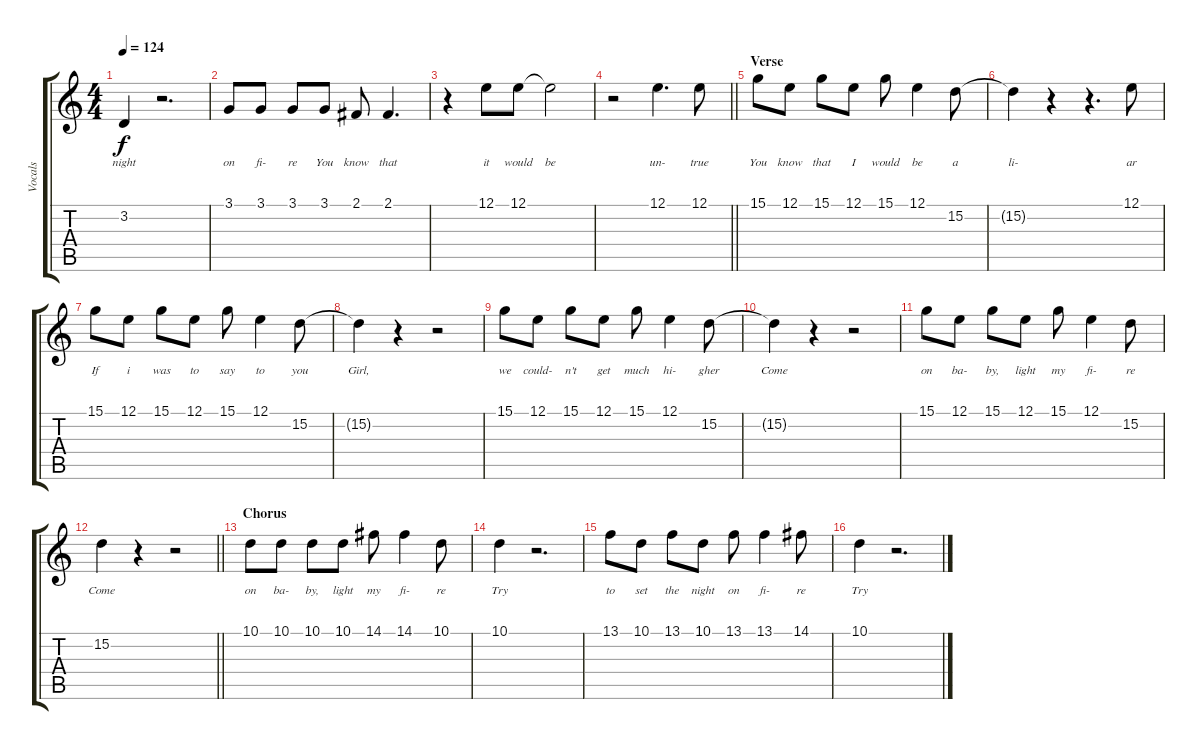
\track ("Vocals" "Vocals") {instrument bassoon}
\staff {score tabs}
\tuning (E4 B3 G3 D3 A2 E2) {hide}
\ts (4 4)
\tempo 124
\clef g2
\ks c
3.2.4{lyrics (0 "night") lyrics (1 "") lyrics (2 "") lyrics (3 "") lyrics (4 "") dy f} r.2{d} |
3.1.8{lyrics (0 "on") lyrics (1 "") lyrics (2 "") lyrics (3 "") lyrics (4 "")} 3.1.8{lyrics (0 "fi-") lyrics (1 "") lyrics (2 "") lyrics (3 "") lyrics (4 "")} 3.1.8{lyrics (0 "re") lyrics (1 "") lyrics (2 "") lyrics (3 "") lyrics (4 "")} 3.1.8{lyrics (0 "You") lyrics (1 "") lyrics (2 "") lyrics (3 "") lyrics (4 "")} 2.1.8{lyrics (0 "know") lyrics (1 "") lyrics (2 "") lyrics (3 "") lyrics (4 "")} 2.1.4{d lyrics (0 "that") lyrics (1 "") lyrics (2 "") lyrics (3 "") lyrics (4 "")} |
r.4 12.1.8{lyrics (0 "it") lyrics (1 "") lyrics (2 "") lyrics (3 "") lyrics (4 "")} 12.1.8{lyrics (0 "would") lyrics (1 "") lyrics (2 "") lyrics (3 "") lyrics (4 "")} 12.1{t}.2{lyrics (0 "be") lyrics (1 "") lyrics (2 "") lyrics (3 "") lyrics (4 "")} |
\barLineRight lightlight
r.2 12.1.4{d lyrics (0 "un-") lyrics (1 "") lyrics (2 "") lyrics (3 "") lyrics (4 "")} 12.1.8{lyrics (0 "true") lyrics (1 "") lyrics (2 "") lyrics (3 "") lyrics (4 "")} |
\section ("" "Verse")
15.1.8{lyrics (0 "You") lyrics (1 "") lyrics (2 "") lyrics (3 "") lyrics (4 "")} 12.1.8{lyrics (0 "know") lyrics (1 "") lyrics (2 "") lyrics (3 "") lyrics (4 "")} 15.1.8{lyrics (0 "that") lyrics (1 "") lyrics (2 "") lyrics (3 "") lyrics (4 "")} 12.1.8{lyrics (0 "I") lyrics (1 "") lyrics (2 "") lyrics (3 "") lyrics (4 "")} 15.1.8{lyrics (0 "would") lyrics (1 "") lyrics (2 "") lyrics (3 "") lyrics (4 "")} 12.1.4{lyrics (0 "be") lyrics (1 "") lyrics (2 "") lyrics (3 "") lyrics (4 "")} 15.2.8{lyrics (0 "a") lyrics (1 "") lyrics (2 "") lyrics (3 "") lyrics (4 "")} |
15.2{t}.4{lyrics (0 "li-") lyrics (1 "") lyrics (2 "") lyrics (3 "") lyrics (4 "")} r.4 r.4{d} 12.1.8{lyrics (0 "ar") lyrics (1 "") lyrics (2 "") lyrics (3 "") lyrics (4 "")} |
15.1.8{lyrics (0 "If") lyrics (1 "") lyrics (2 "") lyrics (3 "") lyrics (4 "")} 12.1.8{lyrics (0 "i") lyrics (1 "") lyrics (2 "") lyrics (3 "") lyrics (4 "")} 15.1.8{lyrics (0 "was") lyrics (1 "") lyrics (2 "") lyrics (3 "") lyrics (4 "")} 12.1.8{lyrics (0 "to") lyrics (1 "") lyrics (2 "") lyrics (3 "") lyrics (4 "")} 15.1.8{lyrics (0 "say") lyrics (1 "") lyrics (2 "") lyrics (3 "") lyrics (4 "")} 12.1.4{lyrics (0 "to") lyrics (1 "") lyrics (2 "") lyrics (3 "") lyrics (4 "")} 15.2.8{lyrics (0 "you") lyrics (1 "") lyrics (2 "") lyrics (3 "") lyrics (4 "")} |
15.2{t}.4{lyrics (0 "Girl,") lyrics (1 "") lyrics (2 "") lyrics (3 "") lyrics (4 "")} r.4 r.2 |
15.1.8{lyrics (0 "we") lyrics (1 "") lyrics (2 "") lyrics (3 "") lyrics (4 "")} 12.1.8{lyrics (0 "could-") lyrics (1 "") lyrics (2 "") lyrics (3 "") lyrics (4 "")} 15.1.8{lyrics (0 "n't") lyrics (1 "") lyrics (2 "") lyrics (3 "") lyrics (4 "")} 12.1.8{lyrics (0 "get") lyrics (1 "") lyrics (2 "") lyrics (3 "") lyrics (4 "")} 15.1.8{lyrics (0 "much") lyrics (1 "") lyrics (2 "") lyrics (3 "") lyrics (4 "")} 12.1.4{lyrics (0 "hi-") lyrics (1 "") lyrics (2 "") lyrics (3 "") lyrics (4 "")} 15.2.8{lyrics (0 "gher") lyrics (1 "") lyrics (2 "") lyrics (3 "") lyrics (4 "")} |
15.2{t}.4{lyrics (0 "Come") lyrics (1 "") lyrics (2 "") lyrics (3 "") lyrics (4 "")} r.4 r.2 |
15.1.8{lyrics (0 "on") lyrics (1 "") lyrics (2 "") lyrics (3 "") lyrics (4 "")} 12.1.8{lyrics (0 "ba-") lyrics (1 "") lyrics (2 "") lyrics (3 "") lyrics (4 "")} 15.1.8{lyrics (0 "by,") lyrics (1 "") lyrics (2 "") lyrics (3 "") lyrics (4 "")} 12.1.8{lyrics (0 "light") lyrics (1 "") lyrics (2 "") lyrics (3 "") lyrics (4 "")} 15.1.8{lyrics (0 "my") lyrics (1 "") lyrics (2 "") lyrics (3 "") lyrics (4 "")} 12.1.4{lyrics (0 "fi-") lyrics (1 "") lyrics (2 "") lyrics (3 "") lyrics (4 "")} 15.2.8{lyrics (0 "re") lyrics (1 "") lyrics (2 "") lyrics (3 "") lyrics (4 "")} |
\barLineRight lightlight
15.2.4{lyrics (0 "Come") lyrics (1 "") lyrics (2 "") lyrics (3 "") lyrics (4 "")} r.4 r.2 |
\section ("" "Chorus")
10.1.8{lyrics (0 "on") lyrics (1 "") lyrics (2 "") lyrics (3 "") lyrics (4 "")} 10.1.8{lyrics (0 "ba-") lyrics (1 "") lyrics (2 "") lyrics (3 "") lyrics (4 "")} 10.1.8{lyrics (0 "by,") lyrics (1 "") lyrics (2 "") lyrics (3 "") lyrics (4 "")} 10.1.8{lyrics (0 "light") lyrics (1 "") lyrics (2 "") lyrics (3 "") lyrics (4 "")} 14.1.8{lyrics (0 "my") lyrics (1 "") lyrics (2 "") lyrics (3 "") lyrics (4 "")} 14.1.4{lyrics (0 "fi-") lyrics (1 "") lyrics (2 "") lyrics (3 "") lyrics (4 "")} 10.1.8{lyrics (0 "re") lyrics (1 "") lyrics (2 "") lyrics (3 "") lyrics (4 "")} |
10.1.4{lyrics (0 "Try") lyrics (1 "") lyrics (2 "") lyrics (3 "") lyrics (4 "")} r.2{d} |
13.1.8{lyrics (0 "to") lyrics (1 "") lyrics (2 "") lyrics (3 "") lyrics (4 "")} 10.1.8{lyrics (0 "set") lyrics (1 "") lyrics (2 "") lyrics (3 "") lyrics (4 "")} 13.1.8{lyrics (0 "the") lyrics (1 "") lyrics (2 "") lyrics (3 "") lyrics (4 "")} 10.1.8{lyrics (0 "night") lyrics (1 "") lyrics (2 "") lyrics (3 "") lyrics (4 "")} 13.1.8{lyrics (0 "on") lyrics (1 "") lyrics (2 "") lyrics (3 "") lyrics (4 "")} 13.1.4{lyrics (0 "fi-") lyrics (1 "") lyrics (2 "") lyrics (3 "") lyrics (4 "")} 14.1.8{lyrics (0 "re") lyrics (1 "") lyrics (2 "") lyrics (3 "") lyrics (4 "")} |
10.1.4{lyrics (0 "Try") lyrics (1 "") lyrics (2 "") lyrics (3 "") lyrics (4 "")} r.2{d}
